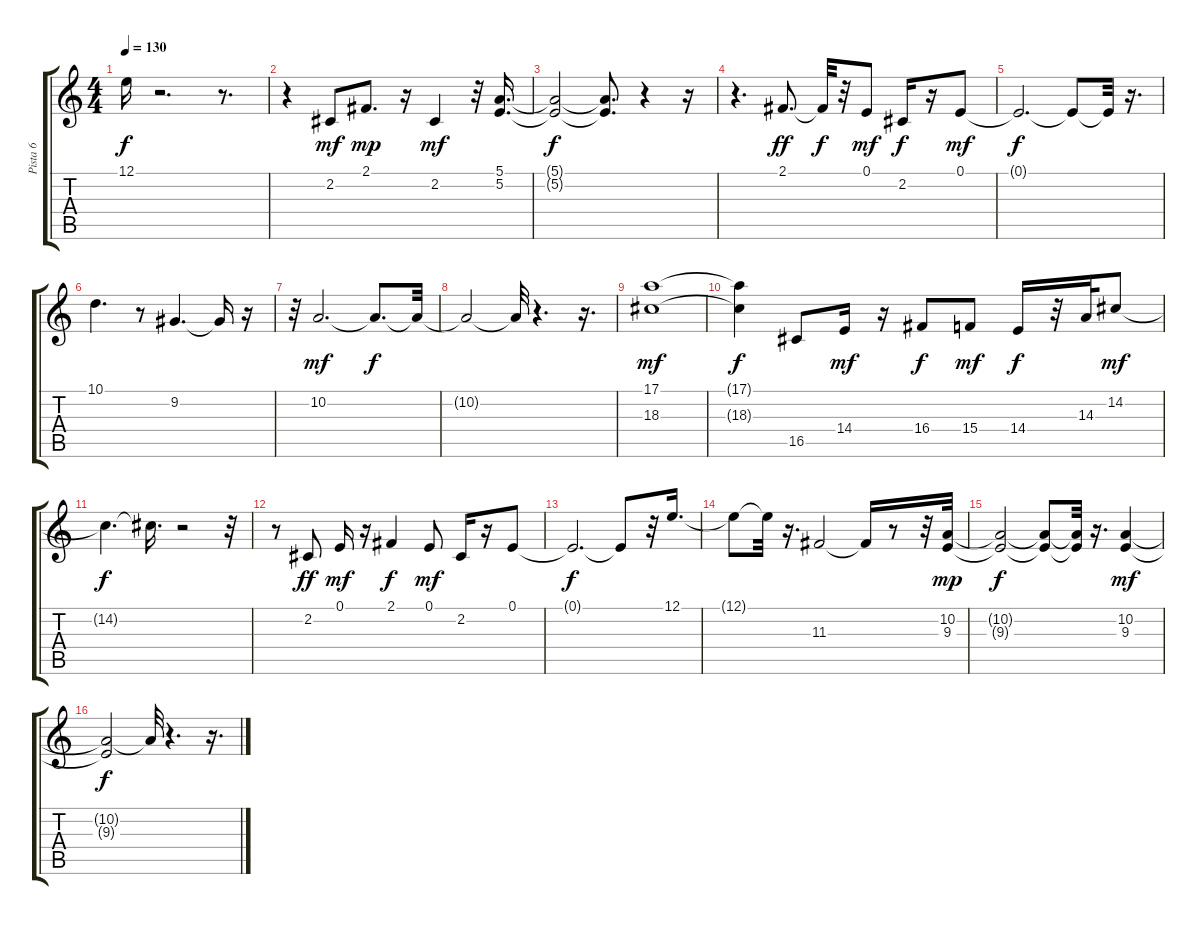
\track ("Pista 6" "Pista 6") {instrument panflute}
\staff {score tabs}
\tuning (E4 B3 G3 D3 A2 E2) {hide}
\ts (4 4)
\tempo 130
\clef g2
\ks c
12.1{t}.16{dy f} r.2{d} r.8{d} |
r.4 2.2.8{dy mf} 2.1.8{d dy mp} r.16 2.2.4{dy mf} r.32 (5.1 5.2).16{d} |
(5.1{t} 5.2{t}).2{dy f} (5.1{t} 5.2{t}).8{d} r.4 r.16 |
r.4{d} 2.1.8{d dy ff} 2.1{t}.32{dy f} r.32 0.1.8{dy mf} 2.2.16{dy f} r.16 0.1.8{dy mf} |
0.1{t}.2{d dy f} 0.1{t}.8 0.1{t}.32 r.16{d} |
10.1.4{d} r.8 9.2.4{d} 9.2{t}.16 r.16 |
r.32 10.2.2{d dy mf} 10.2{t}.8{d dy f} 10.2{t}.32 |
10.2{t}.2 10.2{t}.32 r.4{d} r.16{d} |
(17.1 18.3).1{dy mf} |
(17.1{t} 18.3{t}).4{dy f} 16.5.8 14.4.16{dy mf} r.16 16.4.8{dy f} 15.4.8{dy mf} 14.4.16{dy f} r.32 14.3.32 14.2.8{dy mf} |
14.2{t}.4{d dy f} 14.2{t}.16{d} r.2 r.32 |
r.8 2.2.8{dy ff} 0.1.16{dy mf} r.16 2.1.4{dy f} 0.1.8{dy mf} 2.2.16 r.16 0.1.8 |
0.1{t}.2{d dy f} 0.1{t}.8 r.32 12.1.16{d} |
12.1{t}.8 12.1{t}.32 r.16{d} 11.3.2 11.3{t}.16 r.8 r.32 (10.2 9.3).32{dy mp} |
(10.2{t} 9.3{t}).2{dy f} (10.2{t} 9.3{t}).8 (10.2{t} 9.3{t}).32 r.16{d} (10.2 9.3).4{dy mf} |
(10.2{t} 9.3{t}).2{dy f} 10.2{t}.32 r.4{d} r.16{d}
